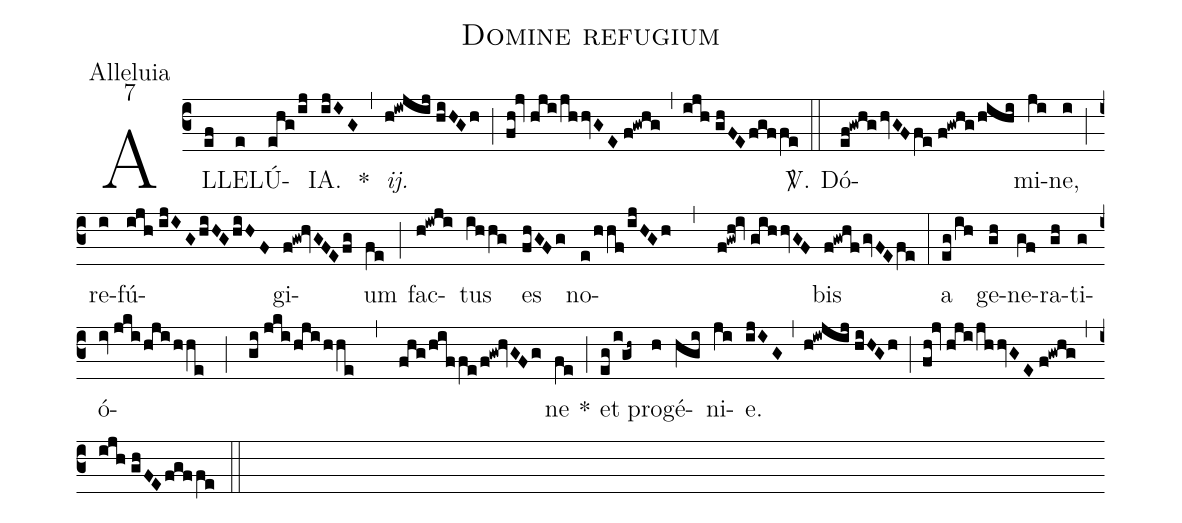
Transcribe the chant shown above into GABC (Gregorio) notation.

name:Domine refugium;
office-part:Alleluia;
mode:7;
%%
(c3) AL(ef)LE(e)LÚ(ehg/ij)IA.(ijIG) *(,) <i>ij.</i>(h!iwjij//hiHGh) (;) (fh!jv//hji/jhhvGE//f!gwhg) (,) (ijh//ghFE/fgffe) <sp>V/</sp>.(::) Dó(ef!gwhg/hvGFfe//f!gwhg/hihi)mi(ji)ne,(i) (;) re(i)fú(ijh//ijIG/hiHG/hiHF)gi(f!gw!hvGFE/fg)um(fe) (;) fac(h!iwji)tus(ihhg) es(fhGFg) no(e/hhf/ijHGh , f!gwh!iv//gihhvGF)bis(f!gwhf/gvFE/fe) (:) a(eg/ih) ge(gh)ne(gf)ra(gh)ti(g)ó(iv//jki/hji/hhe ; gi//jki/hji/hhe , fhg/hiffe/f!gw!hvGFg)ne(fe) *(;) et(eg/i!gh~) pro(h)gé(hgi)ni(ji)e.(ijIG) (,) (h!iwjij//hiHGh) (;) (fh!jv//hji/jhhvGE//f!gwhg) (,) (ijh//ghFE/fgffe) (::)
